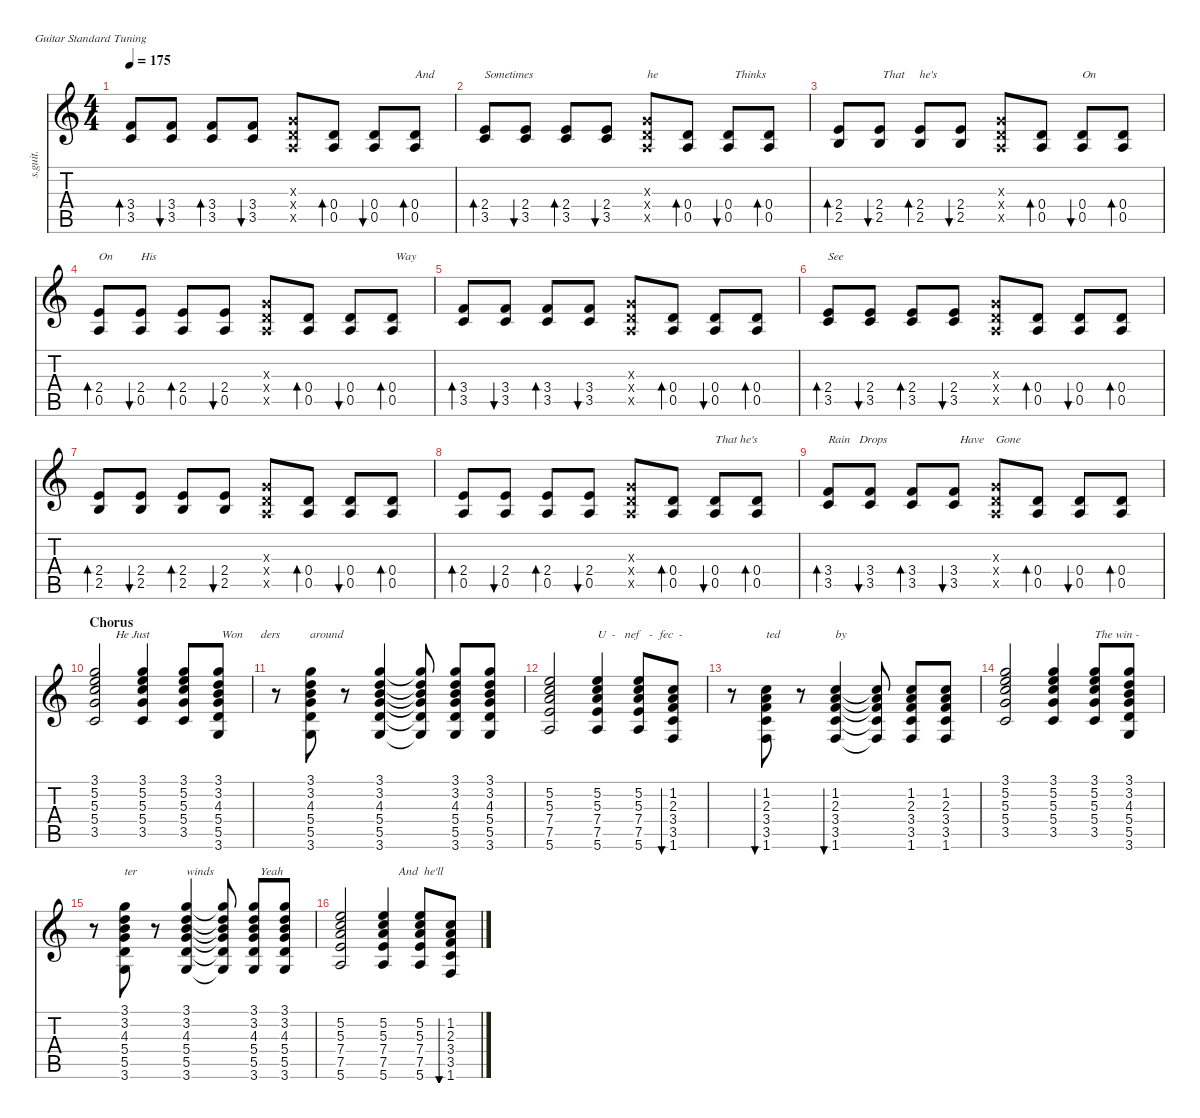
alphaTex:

\defaultSystemsLayout 4
\hideDynamics
\bracketExtendMode nobrackets
\otherSystemsTrackNameOrientation horizontal
\track ("Track 1" "s.guit.") {instrument acousticguitarsteel}
\staff {score tabs}
\tuning (E4 B3 G3 D3 A2 E2)
\ts (4 4)
\tempo 175
\clef g2
\ks c
(3.4 3.5).8{bd 120 dy f beam Up} (3.4 3.5).8{bu 120 beam Up} (3.4 3.5).8{bd 120 beam Up} (3.4 3.5).8{bu 120 beam Up} (0.3{x} 0.4{x} 0.5{x}).8{beam Up} (0.4 0.5).8{bd 120 beam Up} (0.4 0.5).8{bu 120 beam Up} (0.4 0.5).8{bd 120 txt "And" beam Up} |
(2.4 3.5).8{bd 120 txt "Sometimes" beam Up} (2.4 3.5).8{bu 120 beam Up} (2.4 3.5).8{bd 120 beam Up} (2.4 3.5).8{bu 120 beam Up} (0.3{x} 0.4{x} 0.5{x}).8{txt "he" beam Up} (0.4 0.5).8{bd 120 beam Up} (0.4 0.5).8{bu 120 txt "  Thinks" beam Up} (0.4 0.5).8{bd 120 beam Up} |
(2.4 2.5).8{bd 120 beam Up} (2.4 2.5).8{bu 120 txt " That     he's" beam Up} (2.4 2.5).8{bd 120 beam Up} (2.4 2.5).8{bu 120 beam Up} (0.3{x} 0.4{x} 0.5{x}).8{beam Up} (0.4 0.5).8{bd 120 beam Up} (0.4 0.5).8{bu 120 txt "On" beam Up} (0.4 0.5).8{bd 120 beam Up} |
(2.4 0.5).8{bd 120 txt "On" beam Up} (2.4 0.5).8{bu 120 txt "His" beam Up} (2.4 0.5).8{bd 120 beam Up} (2.4 0.5).8{bu 120 beam Up} (0.3{x} 0.4{x} 0.5{x}).8{beam Up} (0.4 0.5).8{bd 120 beam Up} (0.4 0.5).8{bu 120 beam Up} (0.4 0.5).8{bd 120 txt " Way" beam Up} |
(3.4 3.5).8{bd 120 beam Up} (3.4 3.5).8{bu 120 beam Up} (3.4 3.5).8{bd 120 beam Up} (3.4 3.5).8{bu 120 beam Up} (0.3{x} 0.4{x} 0.5{x}).8{beam Up} (0.4 0.5).8{bd 120 beam Up} (0.4 0.5).8{bu 120 beam Up} (0.4 0.5).8{bd 120 beam Up} |
(2.4 3.5).8{bd 120 txt "See" beam Up} (2.4 3.5).8{bu 120 beam Up} (2.4 3.5).8{bd 120 beam Up} (2.4 3.5).8{bu 120 beam Up} (0.3{x} 0.4{x} 0.5{x}).8{beam Up} (0.4 0.5).8{bd 120 beam Up} (0.4 0.5).8{bu 120 beam Up} (0.4 0.5).8{bd 120 beam Up} |
(2.4 2.5).8{bd 120 beam Up} (2.4 2.5).8{bu 120 beam Up} (2.4 2.5).8{bd 120 beam Up} (2.4 2.5).8{bu 120 beam Up} (0.3{x} 0.4{x} 0.5{x}).8{beam Up} (0.4 0.5).8{bd 120 beam Up} (0.4 0.5).8{bu 120 beam Up} (0.4 0.5).8{bd 120 beam Up} |
(2.4 0.5).8{bd 120 beam Up} (2.4 0.5).8{bu 120 beam Up} (2.4 0.5).8{bd 120 beam Up} (2.4 0.5).8{bu 120 beam Up} (0.3{x} 0.4{x} 0.5{x}).8{beam Up} (0.4 0.5).8{bd 120 beam Up} (0.4 0.5).8{bu 120 txt "That he's" beam Up} (0.4 0.5).8{bd 120 beam Up} |
(3.4 3.5).8{bd 120 txt "Rain   Drops" beam Up} (3.4 3.5).8{bu 120 beam Up} (3.4 3.5).8{bd 120 beam Up} (3.4 3.5).8{bu 120 txt "  Have    Gone " beam Up} (0.3{x} 0.4{x} 0.5{x}).8{beam Up} (0.4 0.5).8{bd 120 beam Up} (0.4 0.5).8{bu 120 beam Up} (0.4 0.5).8{bd 120 beam Up} |
\section ("" "Chorus")
(3.1 5.2 5.3 5.4 3.5).2{txt "       He Just " beam Up} (3.1 5.2 5.3 5.4 3.5).4{beam Up} (3.1 5.2 5.3 5.4 3.5).8{beam Up} (3.1 3.2 4.3 5.4 5.5 3.6).8{txt " Won      ders          around" beam Up} |
r.8{beam Down} (3.1 3.2 4.3 5.4 5.5 3.6).8{beam Up} r.8{beam Up} (3.1 3.2 4.3 5.4 5.5 3.6).4{beam Up} (3.1{t} 3.2{t} 4.3{t} 5.4{t} 5.5{t} 3.6{t}).8{beam Up} (3.1 3.2 4.3 5.4 5.5 3.6).8{beam Up} (3.1 3.2 4.3 5.4 5.5 3.6).8{beam Up} |
(5.2 5.3 7.4 7.5 5.6).2{beam Up} (5.2 5.3 7.4 7.5 5.6).4{txt "U  -   nef   -  fec  -   " beam Up} (5.2 5.3 7.4 7.5 5.6).8{beam Up} (1.2 2.3 3.4 3.5 1.6).8{bu 120 beam Up} |
r.8{beam Down} (1.2 2.3 3.4 3.5 1.6).8{bu 120 txt "ted" beam Up} r.8{beam Up} (1.2 2.3 3.4 3.5 1.6).4{bu 120 txt "by" beam Up} (1.2{t} 2.3{t} 3.4{t} 3.5{t} 1.6{t}).8{beam Up} (1.2 2.3 3.4 3.5 1.6).8{beam Up} (1.2 2.3 3.4 3.5 1.6).8{beam Up} |
(3.1 5.2 5.3 5.4 3.5).2{beam Up} (3.1 5.2 5.3 5.4 3.5).4{beam Up} (3.1 5.2 5.3 5.4 3.5).8{txt "The win - " beam Up} (3.1 3.2 4.3 5.4 5.5 3.6).8{beam Up} |
r.8{beam Down} (3.1 3.2 4.3 5.4 5.5 3.6).8{txt "ter" beam Up} r.8{beam Up} (3.1 3.2 4.3 5.4 5.5 3.6).4{txt "winds" beam Up} (3.1{t} 3.2{t} 4.3{t} 5.4{t} 5.5{t} 3.6{t}).8{beam Up} (3.1 3.2 4.3 5.4 5.5 3.6).8{txt "  Yeah" beam Up} (3.1 3.2 4.3 5.4 5.5 3.6).8{beam Up} |
(5.2 5.3 7.4 7.5 5.6).2{beam Up} (5.2 5.3 7.4 7.5 5.6).4{txt "     And  he'll" beam Up} (5.2 5.3 7.4 7.5 5.6).8{beam Up} (1.2 2.3 3.4 3.5 1.6).8{bu 120 beam Up}
